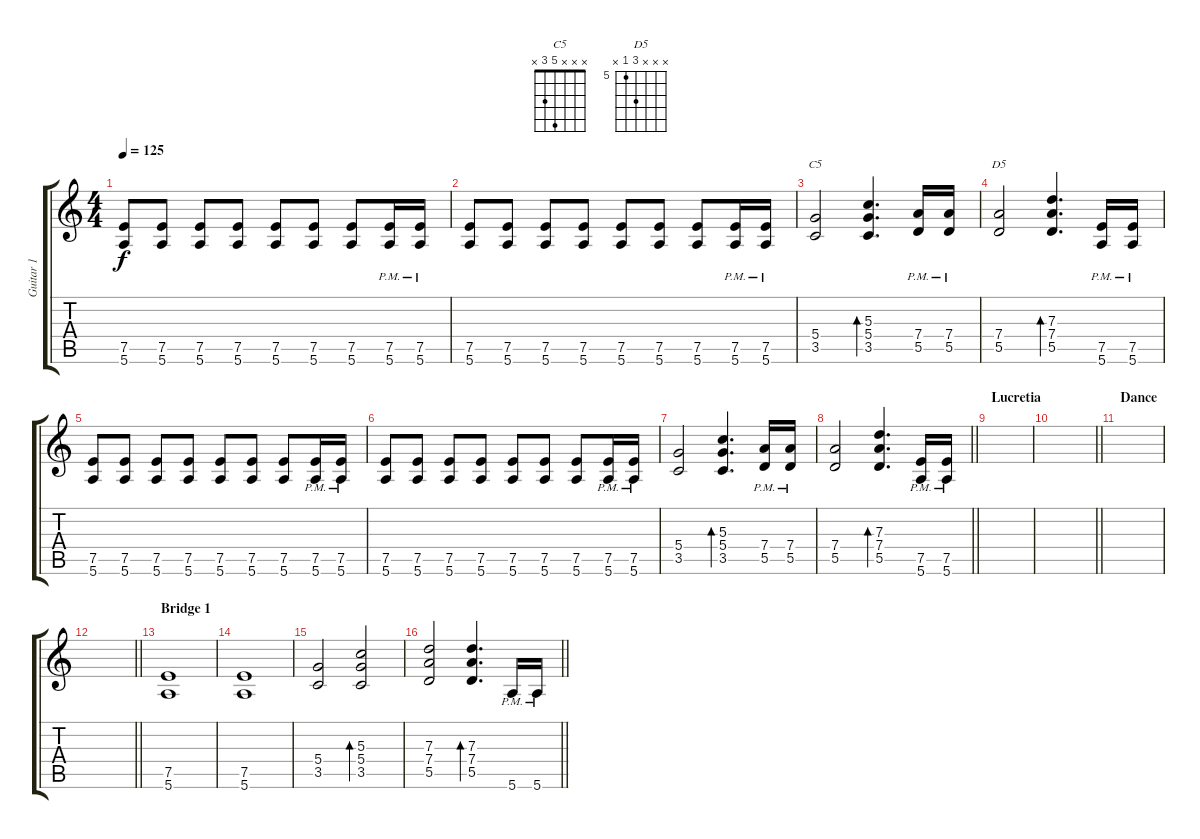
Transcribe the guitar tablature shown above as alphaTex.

\track ("Guitar 1" "Guitar 1") {instrument distortionguitar}
\staff {score tabs}
\tuning (E4 B3 G3 D3 A2 E2) {hide}
\chord ("C5" x x x 5 3 x)
\chord ("D5" x x x 7 5 x) {firstfret 5}
\ts (4 4)
\tempo 125
\clef g2
\ks c
(7.5 5.6).8{dy f} (7.5 5.6).8 (7.5 5.6).8 (7.5 5.6).8 (7.5 5.6).8 (7.5 5.6).8 (7.5 5.6).8 (7.5{pm} 5.6{pm}).16 (7.5{pm} 5.6{pm}).16 |
(7.5 5.6).8 (7.5 5.6).8 (7.5 5.6).8 (7.5 5.6).8 (7.5 5.6).8 (7.5 5.6).8 (7.5 5.6).8 (7.5{pm} 5.6{pm}).16 (7.5{pm} 5.6{pm}).16 |
(5.4 3.5).2{ch "C5"} (5.3 5.4 3.5).4{d bd 240} (7.4{pm} 5.5{pm}).16 (7.4{pm} 5.5{pm}).16 |
(7.4 5.5).2{ch "D5"} (7.3 7.4 5.5).4{d bd 240} (7.5{pm} 5.6{pm}).16 (7.5{pm} 5.6{pm}).16 |
(7.5 5.6).8 (7.5 5.6).8 (7.5 5.6).8 (7.5 5.6).8 (7.5 5.6).8 (7.5 5.6).8 (7.5 5.6).8 (7.5{pm} 5.6{pm}).16 (7.5{pm} 5.6{pm}).16 |
(7.5 5.6).8 (7.5 5.6).8 (7.5 5.6).8 (7.5 5.6).8 (7.5 5.6).8 (7.5 5.6).8 (7.5 5.6).8 (7.5{pm} 5.6{pm}).16 (7.5{pm} 5.6{pm}).16 |
(5.4 3.5).2 (5.3 5.4 3.5).4{d bd 240} (7.4{pm} 5.5{pm}).16 (7.4{pm} 5.5{pm}).16 |
\barLineRight lightlight
(7.4 5.5).2 (7.3 7.4 5.5).4{d bd 240} (7.5{pm} 5.6{pm}).16 (7.5{pm} 5.6{pm}).16 |
\section ("" "Lucretia")
|
\barLineRight lightlight
|
\section ("" "Dance")
|
\barLineRight lightlight
|
\section ("" "Bridge 1")
(7.5 5.6).1 |
(7.5 5.6).1 |
(5.4 3.5).2 (5.3 5.4 3.5).2{bd 240} |
\barLineRight lightlight
(7.3 7.4 5.5).2 (7.3 7.4 5.5).4{d bd 240} 5.6{pm}.16 5.6{pm}.16
